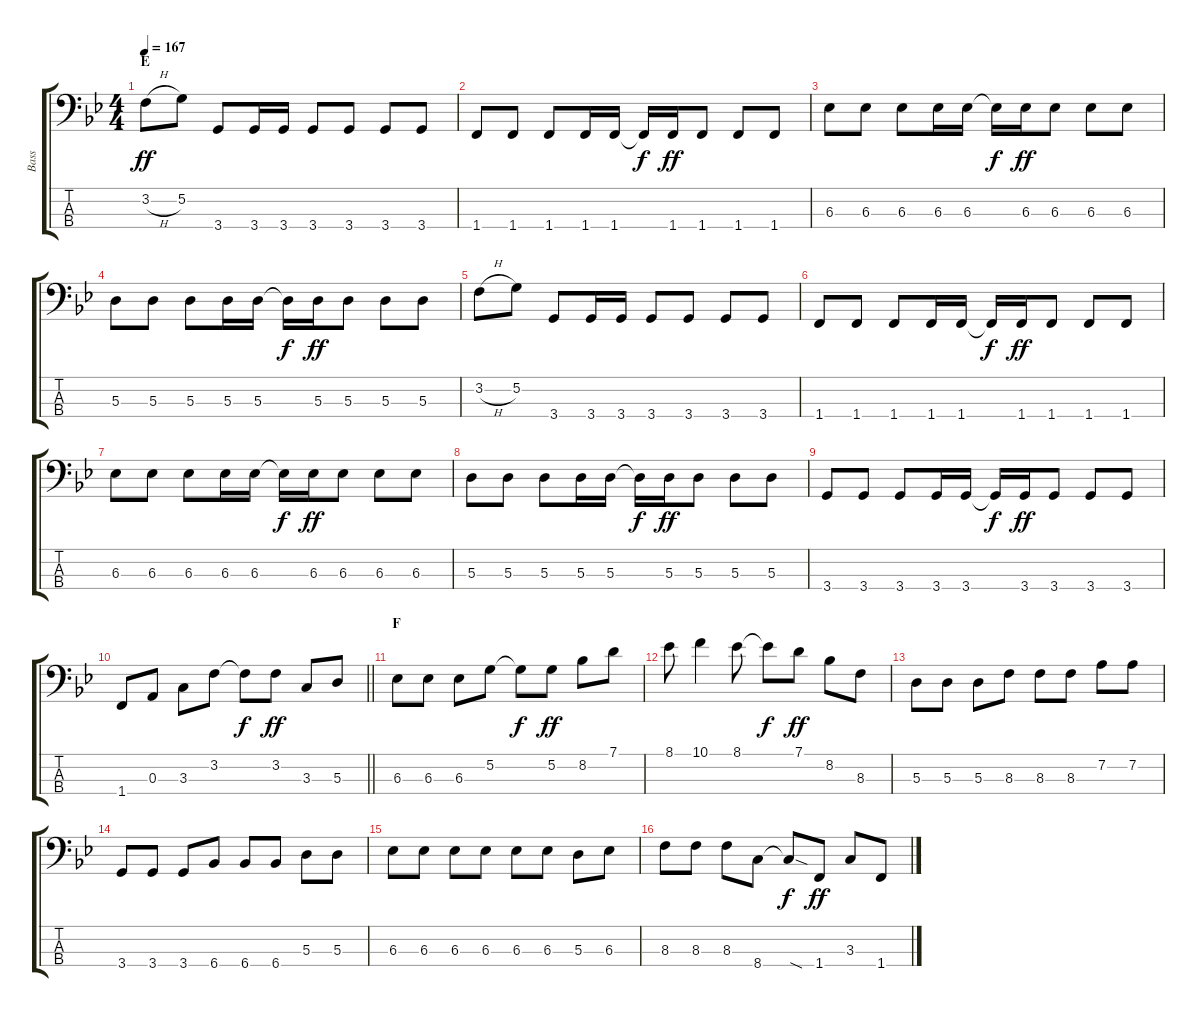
\track ("Bass" "Bass") {instrument electricbasspick}
\staff {score tabs}
\tuning (G2 D2 A1 E1) {hide}
\ts (4 4)
\section ("" "E")
\tempo 167
\clef f4
\ks bb
3.2{h}.8{dy ff} 5.2.8 3.4.8 3.4.16 3.4.16 3.4.8 3.4.8 3.4.8 3.4.8 |
1.4.8 1.4.8 1.4.8 1.4.16 1.4.16 1.4{t}.16{dy f} 1.4.16{dy ff} 1.4.8 1.4.8 1.4.8 |
6.3.8 6.3.8 6.3.8 6.3.16 6.3.16 6.3{t}.16{dy f} 6.3.16{dy ff} 6.3.8 6.3.8 6.3.8 |
5.3.8 5.3.8 5.3.8 5.3.16 5.3.16 5.3{t}.16{dy f} 5.3.16{dy ff} 5.3.8 5.3.8 5.3.8 |
3.2{h}.8 5.2.8 3.4.8 3.4.16 3.4.16 3.4.8 3.4.8 3.4.8 3.4.8 |
1.4.8 1.4.8 1.4.8 1.4.16 1.4.16 1.4{t}.16{dy f} 1.4.16{dy ff} 1.4.8 1.4.8 1.4.8 |
6.3.8 6.3.8 6.3.8 6.3.16 6.3.16 6.3{t}.16{dy f} 6.3.16{dy ff} 6.3.8 6.3.8 6.3.8 |
5.3.8 5.3.8 5.3.8 5.3.16 5.3.16 5.3{t}.16{dy f} 5.3.16{dy ff} 5.3.8 5.3.8 5.3.8 |
3.4.8 3.4.8 3.4.8 3.4.16 3.4.16 3.4{t}.16{dy f} 3.4.16{dy ff} 3.4.8 3.4.8 3.4.8 |
\barLineRight lightlight
1.4.8 0.3.8 3.3.8 3.2.8 3.2{t}.8{dy f} 3.2.8{dy ff} 3.3.8 5.3.8 |
\section ("" "F")
6.3.8 6.3.8 6.3.8 5.2.8 5.2{t}.8{dy f} 5.2.8{dy ff} 8.2.8 7.1.8 |
8.1.8 10.1.4 8.1.8 8.1{t}.8{dy f} 7.1.8{dy ff} 8.2.8 8.3.8 |
5.3.8 5.3.8 5.3.8 8.3.8 8.3.8 8.3.8 7.2.8 7.2.8 |
3.4.8 3.4.8 3.4.8 6.4.8 6.4.8 6.4.8 5.3.8 5.3.8 |
6.3.8 6.3.8 6.3.8 6.3.8 6.3.8 6.3.8 5.3.8 6.3.8 |
8.3.8 8.3.8 8.3.8 8.4.8 8.4{sod t}.8{dy f} 1.4.8{dy ff} 3.3.8 1.4.8
